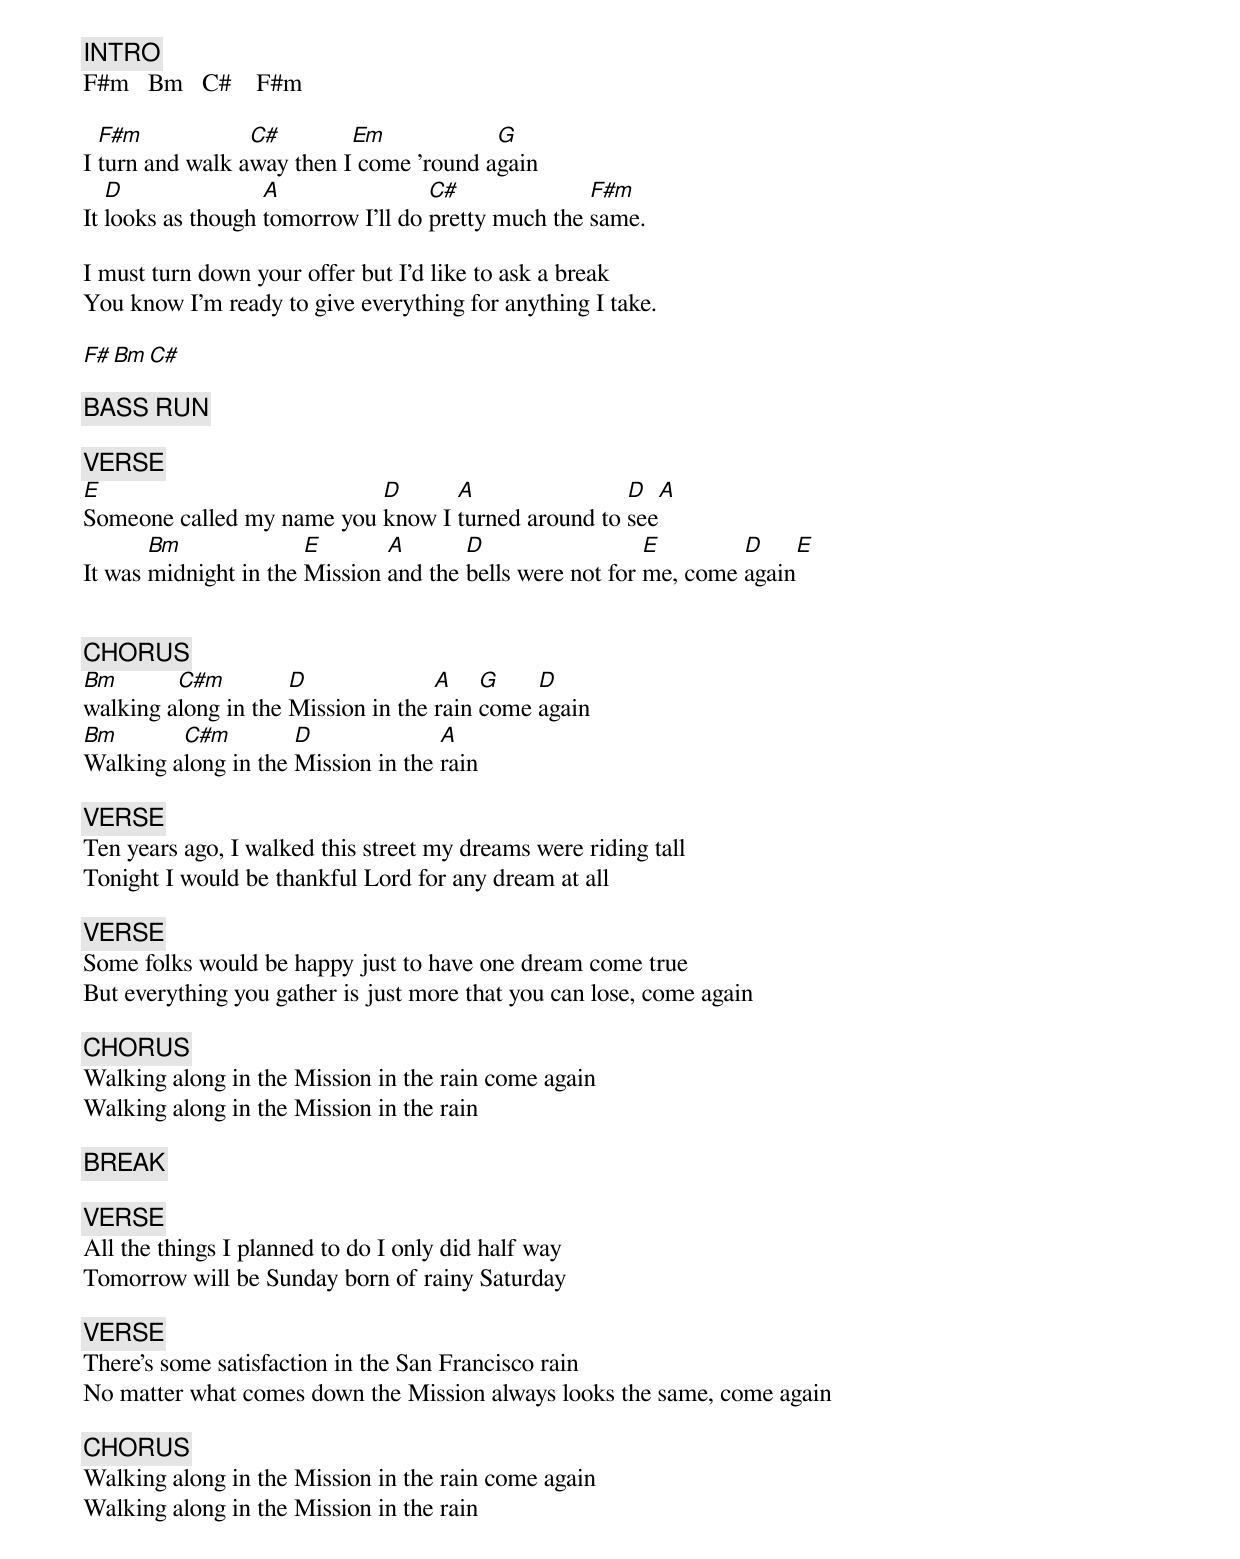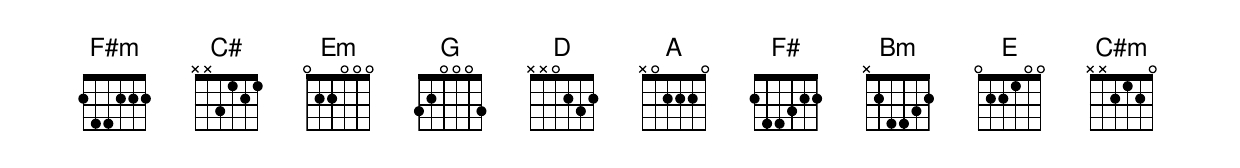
[INTRO]
F#m   Bm   C#    F#m

  F#m            C#        Em            G
I turn and walk away then I come 'round again
   D               A                C#              F#m
It looks as though tomorrow I'll do pretty much the same.

I must turn down your offer but I'd like to ask a break
You know I'm ready to give everything for anything I take.

F#  Bm  C#

[BASS RUN]

[VERSE]
E                          D      A                D    A
Someone called my name you know I turned around to see
       Bm              E       A       D                  E        D     E
It was midnight in the Mission and the bells were not for me, come again


[CHORUS]
Bm       C#m         D              A    G    D
walking along in the Mission in the rain come again
Bm       C#m         D              A
Walking along in the Mission in the rain

[VERSE]
Ten years ago, I walked this street my dreams were riding tall
Tonight I would be thankful Lord for any dream at all

[VERSE]
Some folks would be happy just to have one dream come true
But everything you gather is just more that you can lose, come again

[CHORUS]
Walking along in the Mission in the rain come again
Walking along in the Mission in the rain

[BREAK]

[VERSE]
All the things I planned to do I only did half way
Tomorrow will be Sunday born of rainy Saturday

[VERSE]
There's some satisfaction in the San Francisco rain
No matter what comes down the Mission always looks the same, come again

[CHORUS]
Walking along in the Mission in the rain come again
Walking along in the Mission in the rain
